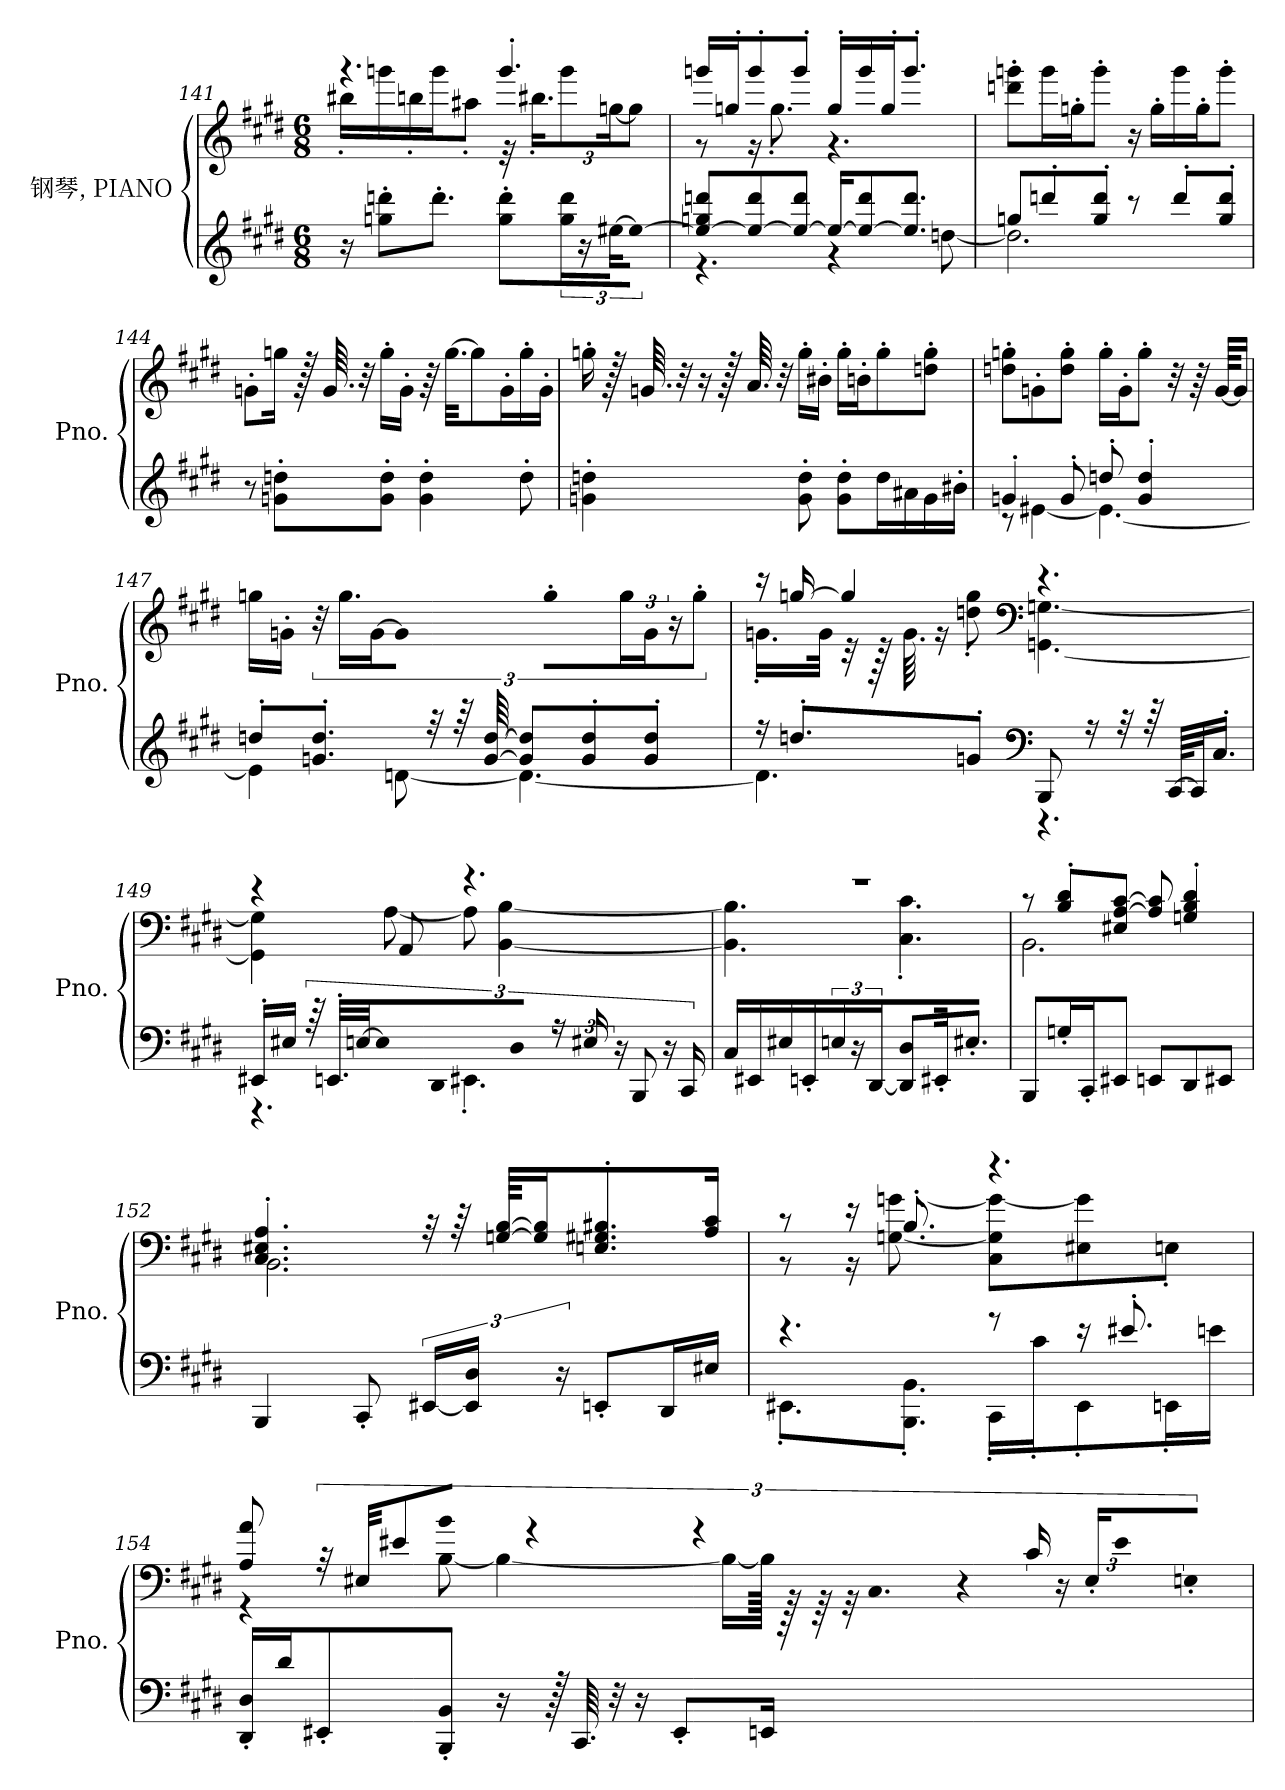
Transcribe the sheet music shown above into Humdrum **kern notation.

**kern	**kern
*part1	*part1
*staff2	*staff1
*I"钢琴, PIANO	*
*I'Pno.	*
!!LO:LB:g=z
*clefG2	*clefG2
*k[f#c#g#d#]	*k[f#c#g#d#]
*M6/8	*M6/8
=141	=141
*	*^
16r	4.r	16bb#X'\LL
8ggn\' 8dddn\'L	.	16gggn\
.	.	16bbn'\
8.ddd'\J	.	16ggg\J
.	.	8aa#X'\J
8gg\' 8ddd\'L	4.ggg'/	32r
.	.	16.bb#X'\KL
*	*	*Xbrackettup
24gg\ 24ddd\Jk	.	12ggg\
24r	.	.
[24ee#X\KL	.	[24ggn\K
8ee#\J_	.	8gg\J]
=142	=142	=142
*^	*	*
8ee#/_ 8ggn/ 8dddn/L	4.r	16gggn/LL	8r
.	.	16ggn'/J	.
8ee#/_ 8ddd/	.	8ggg'/	16r
.	.	.	8.gg'\
8ee#/_ 8ddd/J	.	8ggg'/J	.
16ee#/KL_	4r	16gg'/LL	4.r
8ee#/_ 8ddd/	.	16ggg/	.
.	.	16gg'/J	.
8.ee#/] 8.ddd/J	.	8.ggg'/J	.
.	[8ddn\	.	.
*	*	*v	*v
!!LO:LB:g=z
=143	=143	=143
8ggn/L	2.dd\]	8dddn\' 8gggn\'L
8dddn'/	.	16ggg\L
.	.	16ggn'\J
8gg/' 8ddd/'J	.	8ggg'\J
8r	.	16r
.	.	16gg'\LL
8ddd'/L	.	16ggg\
.	.	16gg'\J
8gg/' 8ddd/'J	.	8ggg'\J
*v	*v	*
=144	=144
8r	8gn'\L
8gn\' 8ddn\'L	16ggn\Jk
.	128r
.	64.g/
.	32r
8g\' 8dd\'J	16gg'\LL
.	16g'\JJ
4g\' 4dd\'	64r
.	[32.gg\KKL
.	8gg\]
.	16g'\L
8dd'\	16gg'\
.	16g'\JJ
!!LO:PB:g=z
=145	=145
4gn\' 4ddn\'	16ggn'\
.	128r
.	64.gn/
.	32r
.	16r
.	128r
.	64.a/
.	32r
8g\' 8dd\'	16gg'\LL
.	16b#X'\JJ
8g\' 8dd\'L	16gg'\LL
.	16bn'\J
16dd\L	8gg'\
16a#X\	.
16g\	8ddn\' 8gg\'J
16b#X'\JJ	.
=146	=146
*^	*
4gn'/	8r	8ddn\' 8ggn\'L
.	[4e#X\	8gn'\
8g'/	.	8dd\' 8gg\'J
8ddn'/	4.e#\_	16gg'\LL
.	.	16g'\J
4g/' 4dd/'	.	8gg'\J
.	.	32r
.	.	64r
.	.	[64g/KKLL
.	.	16g/JJ]
!!LO:LB:g=z
=147	=147	=147
8ddn'/L	4e#\]	16ggn\LL
.	.	16gn'\JJ
*	*	*brackettup
8.gn/' 8.dd/'J	.	48r
.	.	24.gg\LL
.	.	[24g\J
.	[8dn\	8g\J]
32r	.	.
64r	.	.
[64g/ [64dd/	.	.
8g/] 8dd/]L	4.d\_	8gg'\L
8g/' 8dd/'	.	24gg\L
.	.	24g\JJ
.	.	24r
8g/' 8dd/'J	.	8gg'\
=148	=148	=148
*	*	*^
16r	4.d\]	16r	16.gn'\LL
8.ddn'/L	.	[16ggn/	.
.	.	.	32g\JJk
.	.	4gg/]	32r
.	.	.	128r
.	.	.	64.g\
.	.	.	16r
8gn'/J	.	.	8ddn\' 8gg\'
*clefF4	*	*clefF4	*
8BBB/	4.r	4.r	[4.GGn\ [4.Gn\
16r	.	.	.
32r	.	.	.
64r	.	.	.
[64CC#/KLLL	.	.	.
32CC#/J]	.	.	.
16.C#'/JJ	.	.	.
!!LO:LB:g=z	!!
=149	=149	=149	=149
16EE#X'/LL	4.r	4r	4GG\] 4G\]
16E#X/JJ	.	.	.
96r	.	.	.
48.EEn'/LLL	.	.	.
[48En/J	.	.	.
16E/]	.	.	.
16DD#/	.	8AA/	[8A\
16D#/JJ	.	.	.
24r	4.EE#X'\	4.r	8A\]
24E#X/	.	.	.
24r	.	.	.
8BBB/	.	.	[4BB\ [4B\
16r	.	.	.
16CC#/	.	.	.
*v	*v	*	*
=150	=150	=150
16C#/LL	2.r	4.BB\] 4.B\]
16EE#X/	.	.
16E#X/	.	.
16EEn'/	.	.
24En/JJ	.	.
24r	.	.
[24DD#/	.	.
8DD#/] 8D#/L	.	4.C#\' 4.c#\'
16EE#X'/K	.	.
8.E#X'/J	.	.
!!LO:LB:g=z	!!
=151	=151	=151
8BBB/L	8r	2.BB\
16Gn'/L	8B/' 8d#/'L	.
16CC#'/J	.	.
8EE#X/J	8E#X/ [8A/ [8c#/J	.
8EEn/L	8A/] 8c#/]	.
8DD#/	4Gn/' 4B/' 4d#/'	.
8EE#X/J	.	.
=152	=152	=152
4BBB/	4.C#/' 4.E#X/' 4.A/'	2.BB\
8CC#'/	.	.
[24EE#X/LL	32r	.
.	64r	.
24EE#/] 24D#/JJ	.	.
.	[64Gn/ [64B/KKLL	.
.	16G/] 16B/]J	.
24r	.	.
8EEn'/L	8.En/' 8.G#X/' 8.B#X/'	.
16DD#/L	.	.
16E#X/JJ	16A/ 16c#/Jk	.
!!LO:LB:g=z	!!
=153	=153	=153
*^	*	*
4.r	8.EE#X'\L	8r	8r
.	.	16r	16r
.	8.BBB\' 8.BB\'J	8.B'/	[8.Gn\ [8.gn\
8r	16CC#'\LL	4.r	8C#\ 8G\] 8g\_L
.	16c#'\J	.	.
16r	8EE#'\	.	8E#X\ 8g\]
8.e#X'/	.	.	.
.	16EEn'\L	.	8En'\J
.	16en\JJ	.	.
*v	*v	*	*
=154	=154	=154
16DD#/' 16D#/'LL	8A/ 8a/	4r
16d#/J	.	.
8EE#X'/	48r	.
.	48E#X/KKL	.
.	12e#X/	.
8BBB/' 8BB/'J	8b/J	[8B\
16r	16r	4B\_
128r	128r	.
64.CC#/	64.C#/	.
32r	32r	.
16r	24c#/	.
.	24r	.
8EE#'/L	.	.
.	24E#'/LL	.
.	16e#/	16B\LL_
16EEn/Jk	16En'/JJ	128B\JJkkk]
.	.	128r
.	.	64r
.	.	32r
*	*v	*v
=	=
*-	*-
